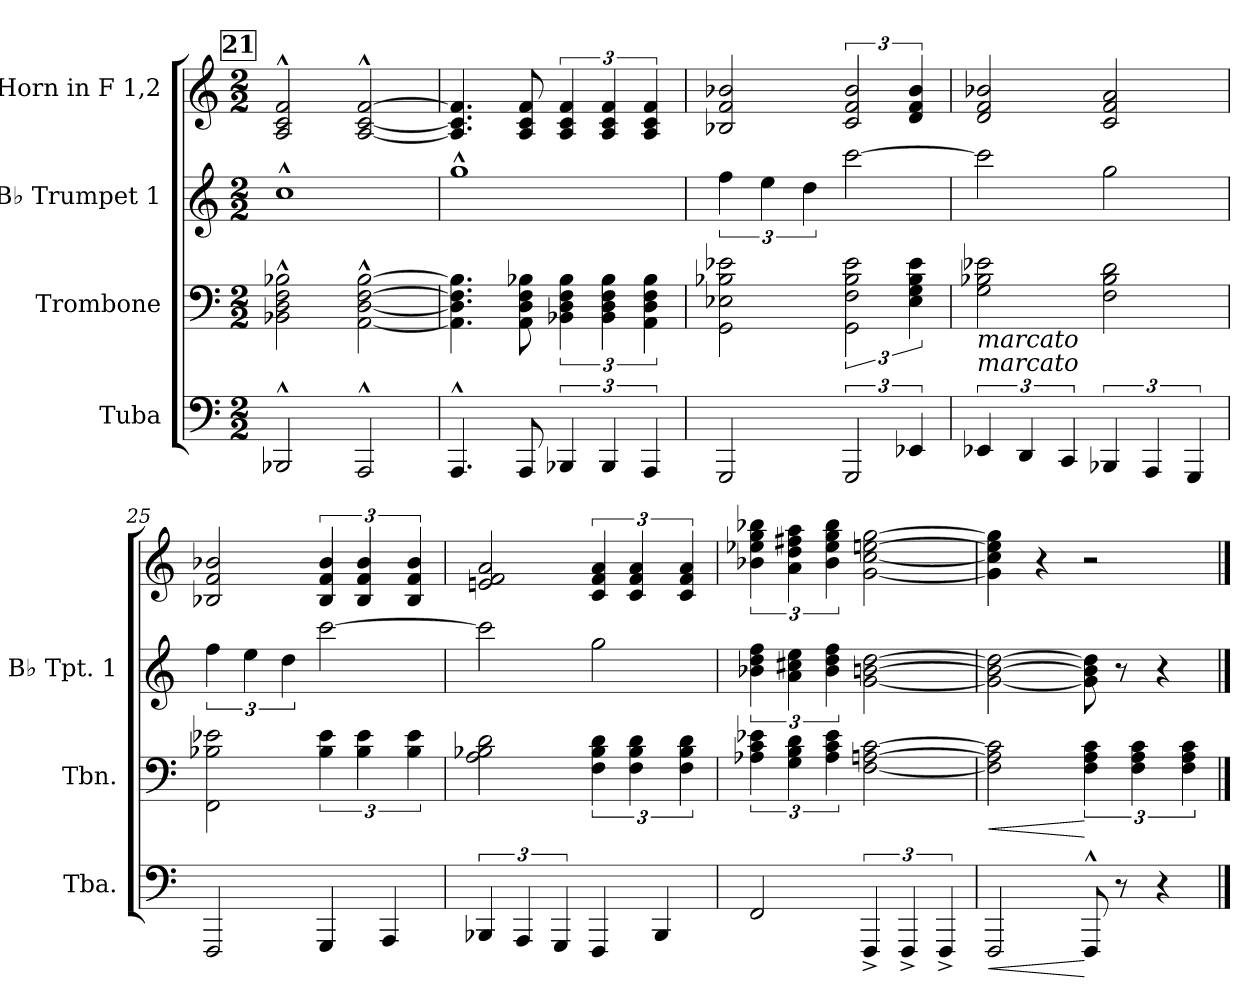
**kern	**dynam	**kern	**dynam	**kern	**kern
*part4	*part4	*part3	*part3	*part2	*part1
*staff4	*staff4	*staff3	*staff3	*staff2	*staff1
*I"Tuba	*	*I"Trombone	*	*I"B♭ Trumpet 1	*I"Horn in F 1,2
*I'Tba.	*	*I'Tbn.	*	*I'B♭ Tpt. 1	*
*clefF4	*	*clefF4	*	*clefG2	*clefG2
*	*	*	*	*ITrd1c2	*ITrd4c7
*k[]	*	*k[]	*	*k[b-e-]	*k[b-]
*M2/2	*	*M2/2	*	*M2/2	*M2/2
!!LO:REH:place=s1:a:B:fs=14:t=21
=21	=21	=21	=21	=21	=21
2BBB-X^^/	.	2BB-X\^^ 2D\^^ 2F\^^ 2B-X\^^	.	1b-^^	2D/^^ 2F/^^ 2B-/^^
2AAA^^/	.	[2AA\^^ [2D\^^ [2F\^^ [2B-\^^	.	.	[2D/^^ [2F/^^ [2B-/^^
=22	=22	=22	=22	=22	=22
4.AAA^^/	.	4.AA\] 4.D\] 4.F\] 4.B-\]	.	1ff^^	4.D/] 4.F/] 4.B-/]
8AAA/	.	8AA\ 8D\ 8F\ 8B-X\	.	.	8D/ 8F/ 8B-/
6BBB-X/	.	6BB-X\ 6D\ 6F\ 6B-\	.	.	6D/ 6F/ 6B-/
6BBB-/	.	6BB-\ 6D\ 6F\ 6B-\	.	.	6D/ 6F/ 6B-/
6AAA/	.	6AA\ 6D\ 6F\ 6B-\	.	.	6D/ 6F/ 6B-/
=23	=23	=23	=23	=23	=23
2GGG/	.	2GG\ 2E-X\ 2B-X\ 2e-X\	.	6ee-\	2E-X/ 2B-/ 2e-X/
.	.	.	.	6dd\	.
.	.	.	.	6cc\	.
3GGG/	.	3GG\ 3F\ 3B-\ 3e-\	.	[2bb-\	3F/ 3B-/ 3e-/
6EE-X/	.	6E-\ 6G\ 6B-\ 6e-\	.	.	6G/ 6B-/ 6e-/
=24	=24	=24	=24	=24	=24
!	!	!LO:TX:b:i:t=marcato	!	!	!
!LO:TX:a:i:t=marcato	!	!	!	!	!
6EE-X/	.	2G\ 2B-X\ 2e-X\	.	2bb-\]	2G/ 2B-/ 2e-X/
6DD/	.	.	.	.	.
6CC/	.	.	.	.	.
6BBB-X/	.	2F\ 2B-\ 2d\	.	2ff\	2F/ 2B-/ 2d/
6AAA/	.	.	.	.	.
6GGG/	.	.	.	.	.
=25	=25	=25	=25	=25	=25
2FFF/	.	2FF\ 2B-X\ 2e-X\	.	6ee-\	2E-X/ 2B-/ 2e-X/
.	.	.	.	6dd\	.
.	.	.	.	6cc\	.
4GGG/	.	6B-\ 6e-\	.	[2bb-\	6E-/ 6B-/ 6e-/
.	.	6B-\ 6e-\	.	.	6E-/ 6B-/ 6e-/
4AAA/	.	.	.	.	.
.	.	6B-\ 6e-\	.	.	6E-/ 6B-/ 6e-/
=26	=26	=26	=26	=26	=26
6BBB-X/	.	2A\ 2B-X\ 2d\	.	2bb-\]	2An/ 2B-/ 2d/
6AAA/	.	.	.	.	.
6GGG/	.	.	.	.	.
4FFF/	.	6F\ 6B-\ 6d\	.	2ff\	6F/ 6B-/ 6d/
.	.	6F\ 6B-\ 6d\	.	.	6F/ 6B-/ 6d/
4BBB-/	.	.	.	.	.
.	.	6F\ 6B-\ 6d\	.	.	6F/ 6B-/ 6d/
=27	=27	=27	=27	=27	=27
2FF/	.	6A-X\ 6c\ 6e-X\	.	6a-X\ 6cc\ 6ee-\	6e-X\ 6a-X\ 6cc\ 6ee-X\
.	.	6G\ 6B\ 6d\	.	6g\ 6bn\ 6dd\	6d\ 6g\ 6bn\ 6dd\
.	.	6A-\ 6c\ 6e-\	.	6a-\ 6cc\ 6ee-\	6e-\ 6a-\ 6cc\ 6ee-\
6FFF^/	.	[2F\ [2An\ [2c\	.	[2f\ [2an\ [2cc\	[2c\ [2f\ [2an\ [2cc\
6FFF^/	.	.	.	.	.
6FFF^/	.	.	.	.	.
=28	=28	=28	=28	=28	=28
!	!LO:HP:b	!	!LO:HP:b	!	!
2FFF/	<	2F\] 2A\] 2c\]	<	2f\_ 2a\_ 2cc\_	4c\] 4f\] 4a\] 4cc\]
.	.	.	.	.	4r
8FFF^^/	[	6F\ 6A\ 6c\	[	8f\] 8a\] 8cc\]	2r
8r	.	.	.	8r	.
.	.	6F\ 6A\ 6c\	.	.	.
4r	.	.	.	4r	.
.	.	6F\ 6A\ 6c\	.	.	.
==	==	==	==	==	==
*-	*-	*-	*-	*-	*-
